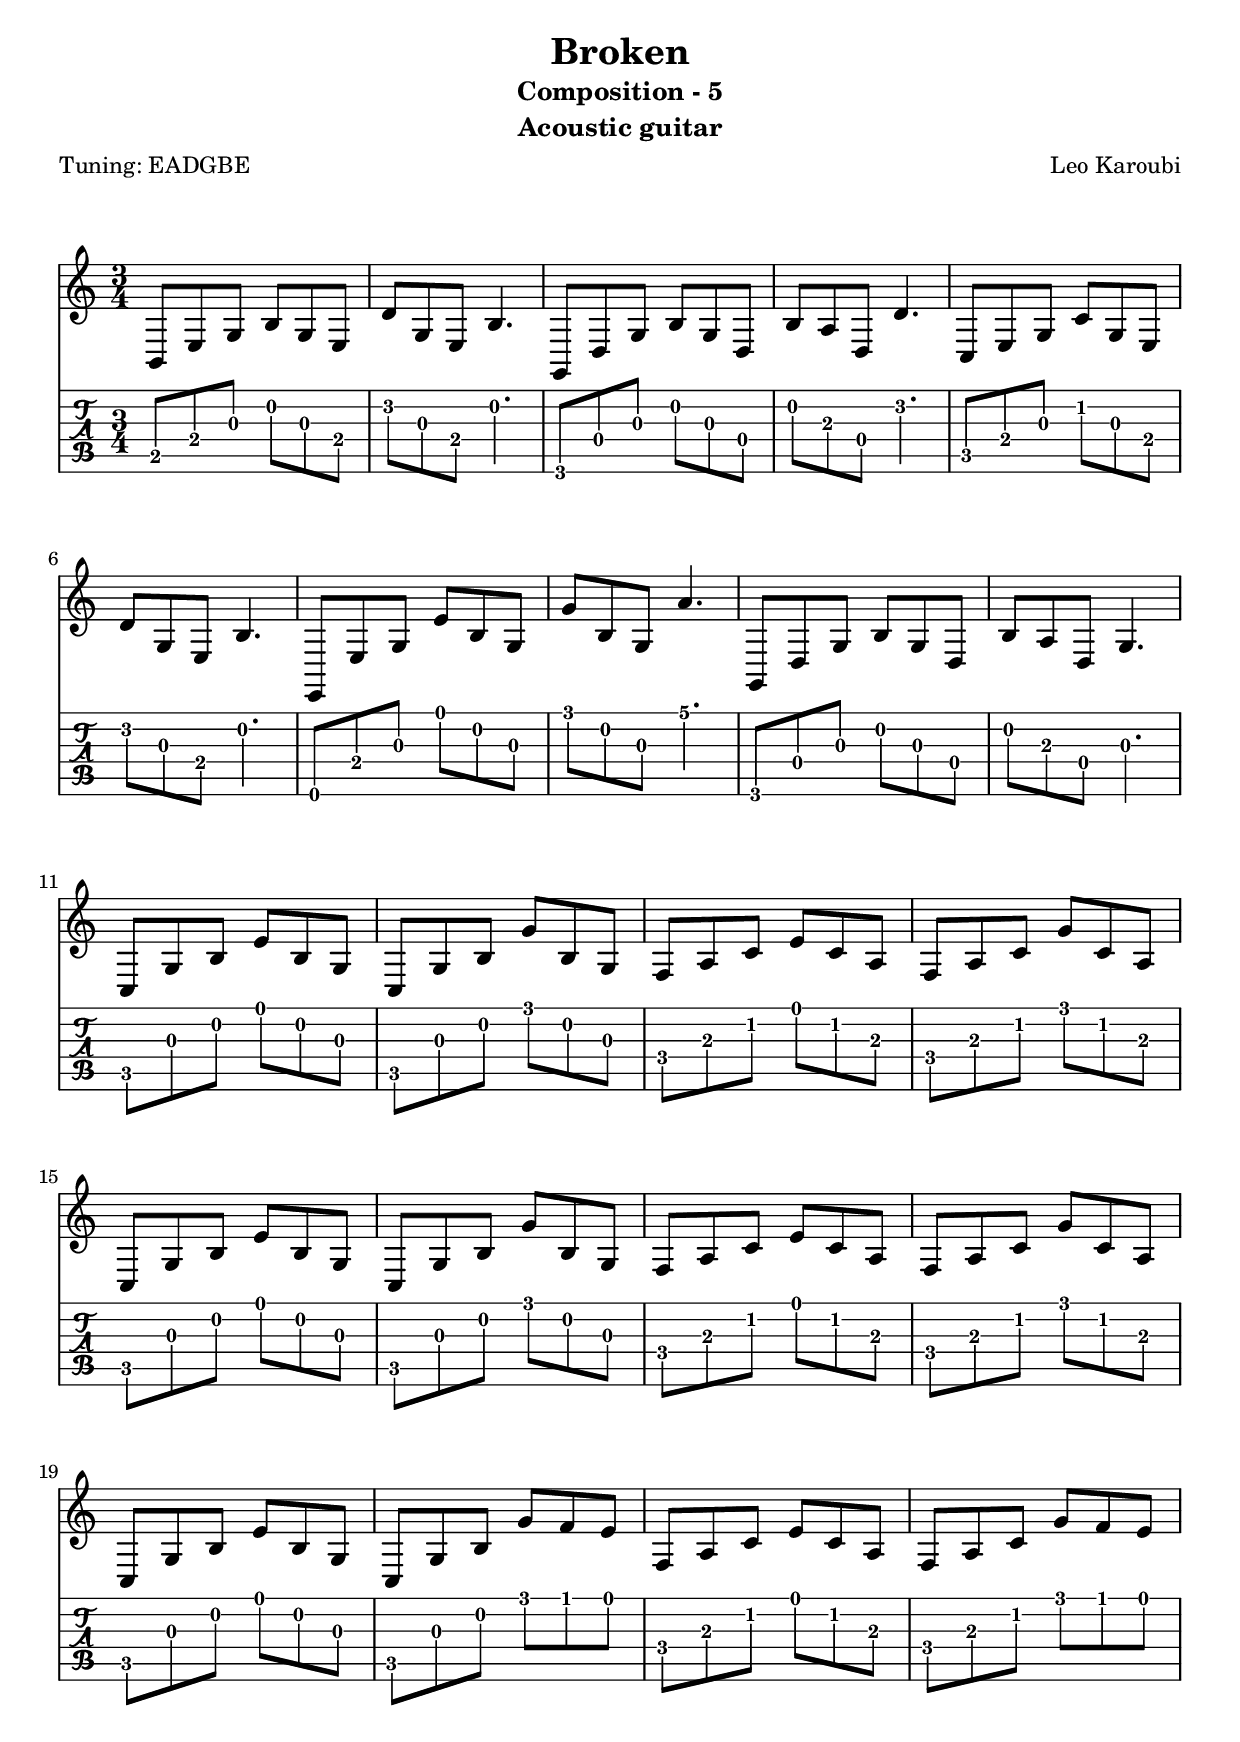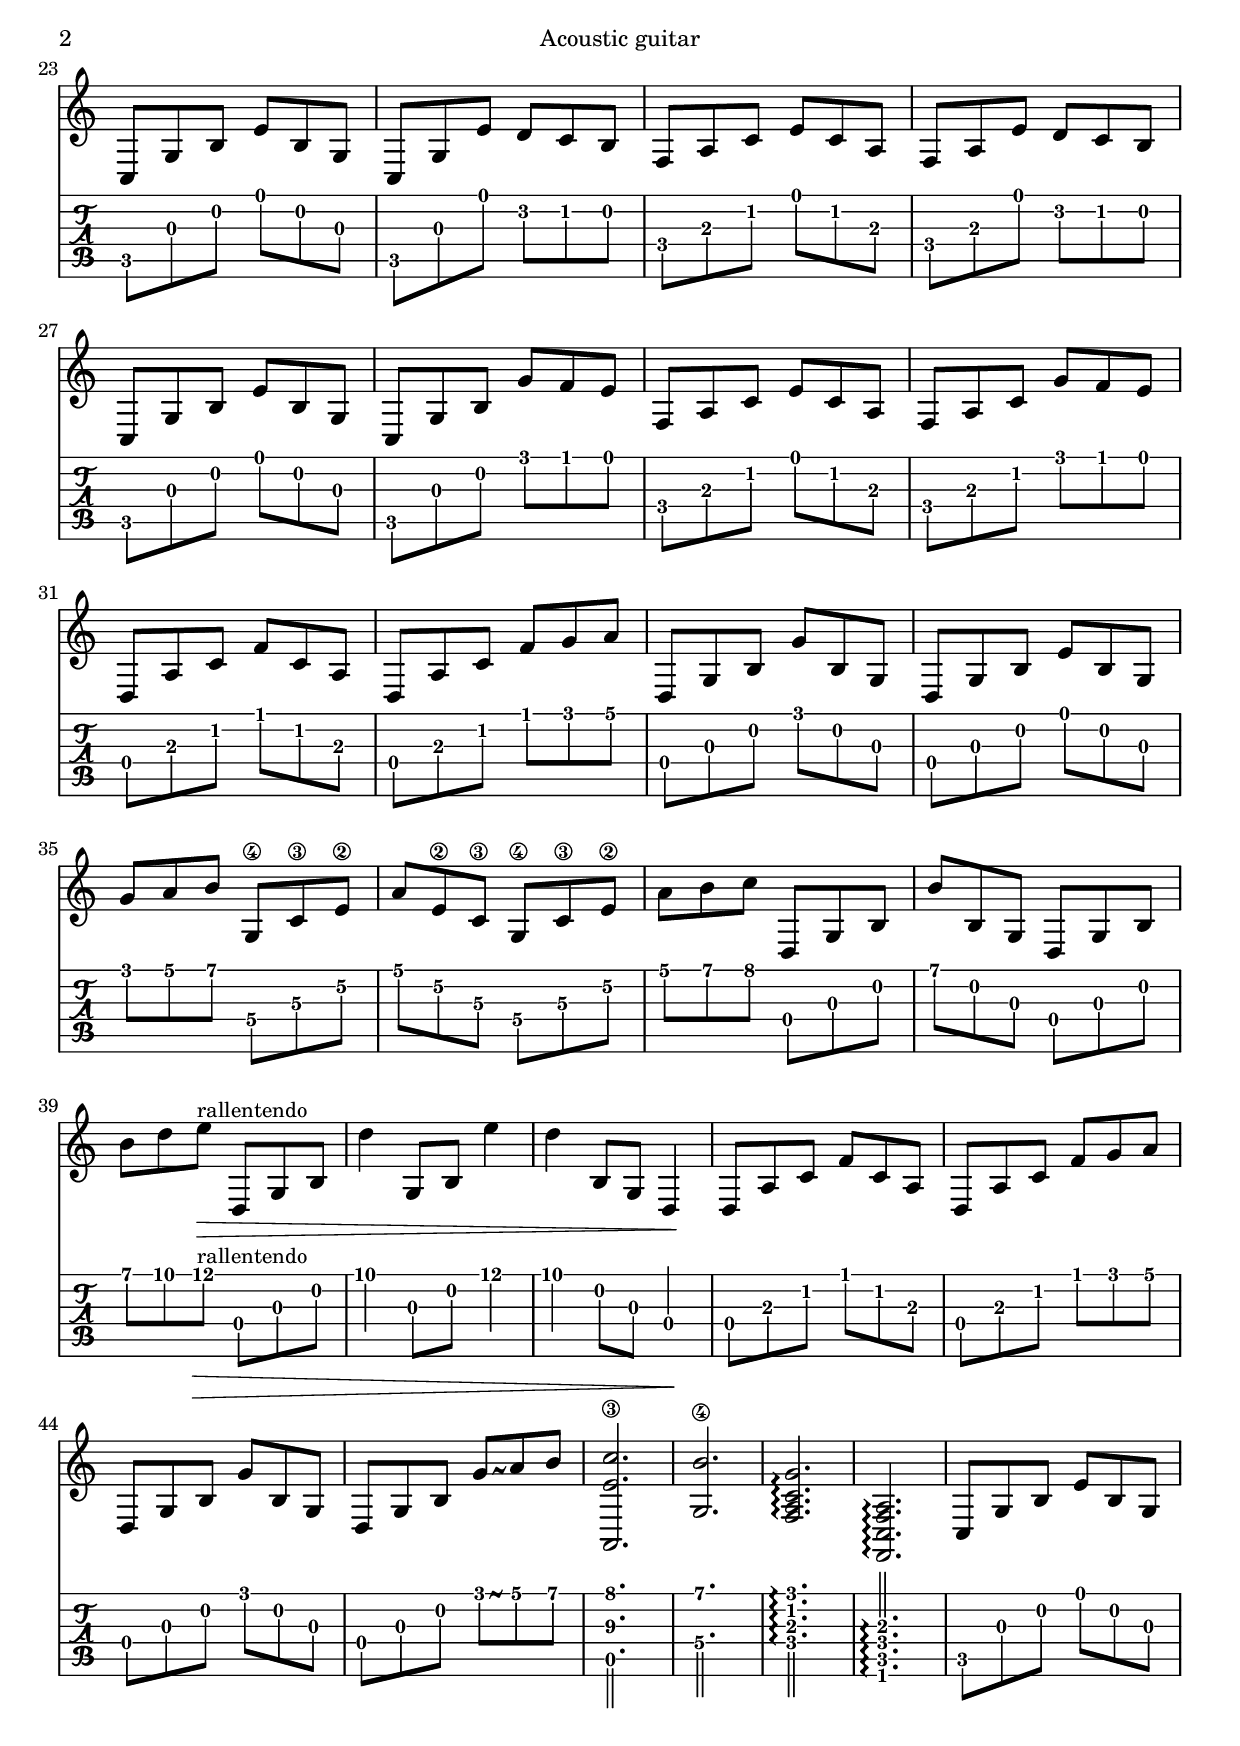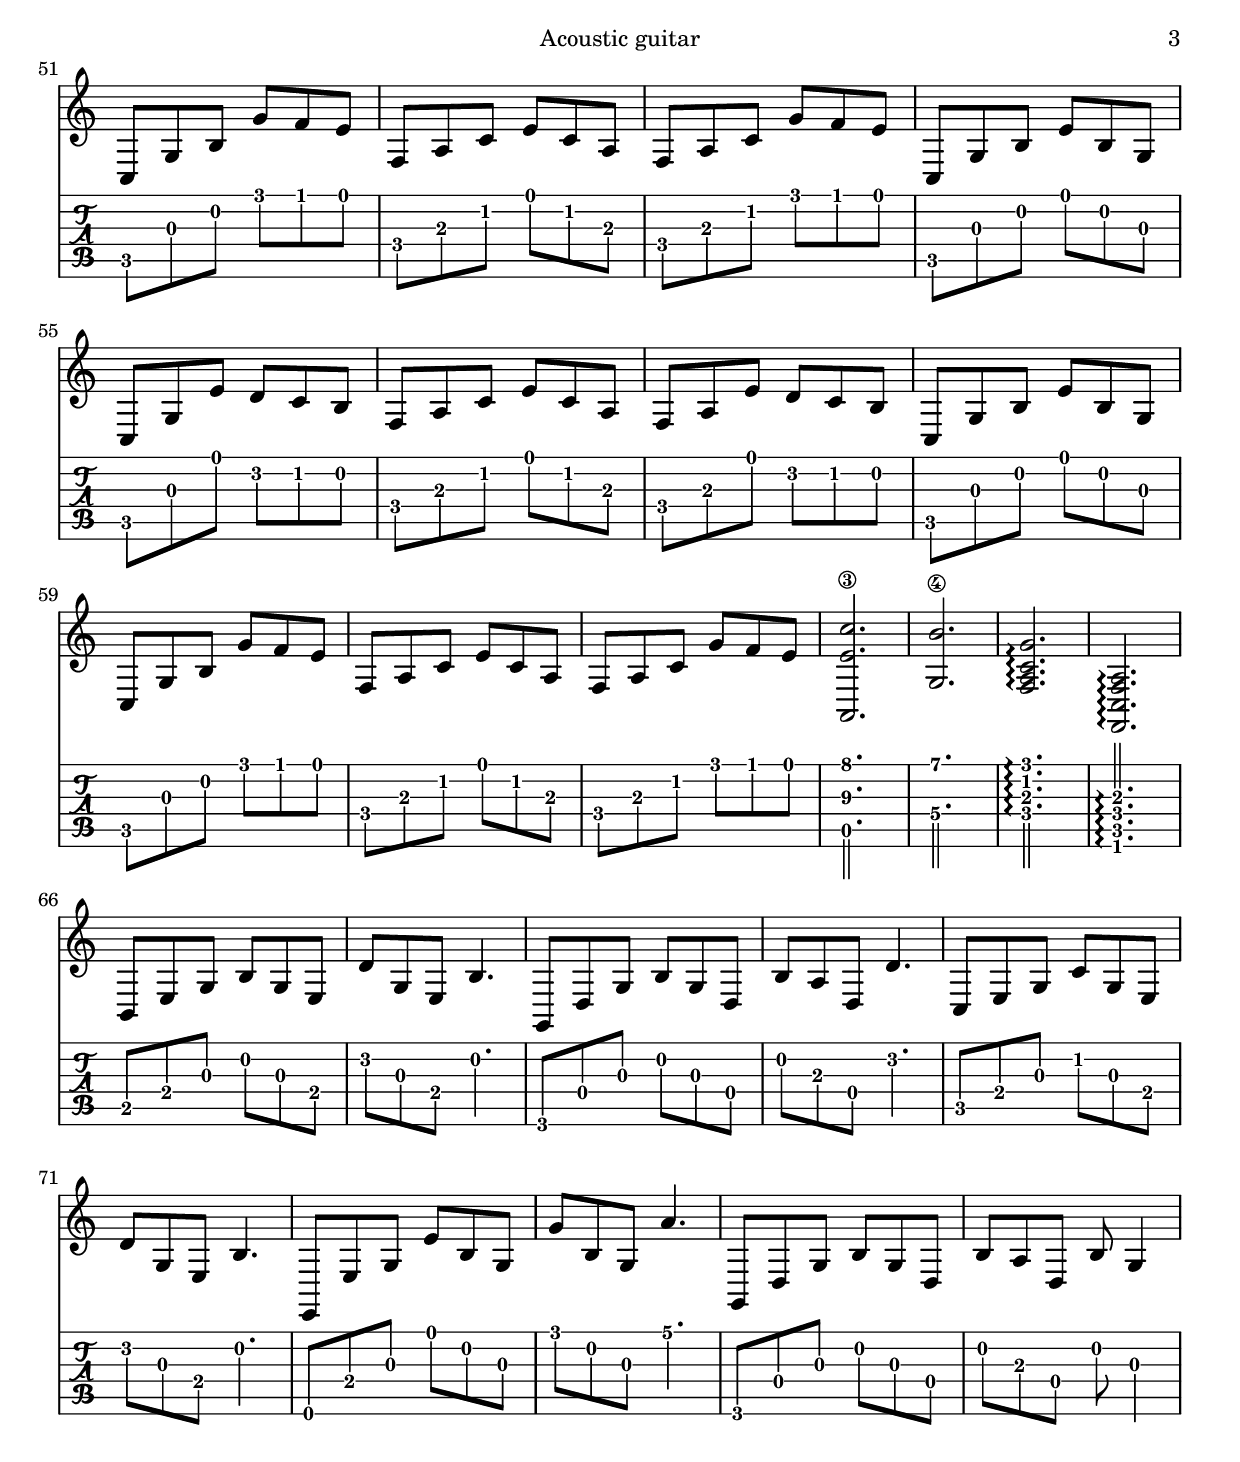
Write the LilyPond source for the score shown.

\version "2.22.1"
\include "english.ly"
\header {
  title = "Broken"
  subtitle = "Composition - 5"
  instrument = "Acoustic guitar"
  meter = "Tuning: EADGBE"
  arranger = "Leo Karoubi"
  % composer = "Leo Karoubi"
}

\layout { 
  indent = 0.0\cm 
  #(layout-set-staff-size 21)
  \context {
    \Score
    \override Glissando.thickness = #3
    \override Glissando.style = #'trill
    \override SpacingSpanner.common-shortest-duration = #(ly:make-moment 1/16)
  }
}

\markup { 
  \vspace #1
}

timeSign = 3/4
harmTwelveMarkup = -\markup { \center-align \abs-fontsize #8 { harm .12 }}
harmSevenMarkup = -\markup { \center-align \abs-fontsize #8 { harm .7 }}

rallentendo = -\markup { \abs-fontsize #10 { rallentendo }}

intro_first = {
  b,8[ e g] b8[ g e] |
  d'[ g e] b4. |
  g,8[ d g] b8[ g d] |
  b8[ a d] d'4. |
  c8[ e g]  c'8[ g e] |
  d'8[ g e] b4. |
  e,8[ e g] e'8[ b g] |
  g'8[ b g] a'4. |
  g,8[ d g] b8[ g d] |
  b8[ a d] g4. |
}

intro_second = {
  c8[ g b] e'8[ b g] |
  c8[ g b] g'8[ b g] |
  f8[ a c'] e'8[ c' a] |
  f8[ a c'] g'8[ c' a] |
  c8[ g b] e'8[ b g] |
  c8[ g b] g'8[ b g] |
  f8[ a c'] e'8[ c' a] |
  f8[ a c'] g'8[ c' a] |
}

intro = {
  \intro_first
  \intro_second
}

chorus = {
  c8[ g b] e'8[ b g] |
  c8[ g b] g'8[ f' e'] |
  f8[ a c'] e'8[ c' a] |
  f8[ a c'] g'8[ f' e'] |
  c8[ g b] e'8[ b g] |
  c8[ g e'] d'8[ c' b] |
  f8[ a c'] e'8[ c' a] |
  f8[ a e'] d'8[ c' b] |
  c8[ g b] e'8[ b g] |
  c8[ g b] g'8[ f' e'] |
  f8[ a c'] e'8[ c' a] |
  f8[ a c'] g'8[ f' e'] |
}

verse = {
  d8[ a c'] f'8[ c' a] |
  d8[ a c'] f'8[ g' a'] |
  d8[ g b] g'[ b g] |
  d8[ g b] e'[ b g] |
  g'8[ a' b'] g8\4[ c'\3 e'\2] |
  a'8[ e'\2 c'\3]  g8\4[ c'\3 e'\2] |
  a'8[ b' c''] d8[ g b] |
  b'8[ b g] d8[ g b] |
  b'8[ d'' e''] ^\rallentendo \> d8[ g b] |
  d''4 g8[ b] e''4 |
  d''4 b8[ g] d4 \! |
  d8[ a c'] f'8[ c' a] |
  d8[ a c'] f'8[ g' a'] |
  d8[ g b] g'[ b g] |
  d8[ g b] g'8\glissando[ a' b'] |
}

bridge = {
  <a, e'\3 c''>2. |
  <b' g\4>2. |
  <f a c' g'>2.\arpeggio |
  <f, c f a>2.\arpeggio |
}

outro = {
  b,8[ e g] b8[ g e] |
  d'[ g e] b4. |
  g,8[ d g] b8[ g d] |
  b8[ a d] d'4. |
  c8[ e g]  c'8[ g e] |
  d'8[ g e] b4. |
  e,8[ e g] e'8[ b g] |
  g'8[ b g] a'4. |
  g,8[ d g] b8[ g d] |
  b8[ a d] b8 g4 | % ~
  % g4 r4 g'4\glissando a'4 b'2 |
  % \bridge
}

full_part = {
    \intro
    \chorus
    \verse
    \bridge
    \chorus
    \bridge
    \outro
}

\score {
    <<
    \new Staff {
        \clef "G"
        \time \timeSign
        \full_part
    }
    \new TabStaff {
        \set TabStaff.minimumFret = #0
        \time \timeSign
        \tabFullNotation
        \full_part
    }
    >>
}
